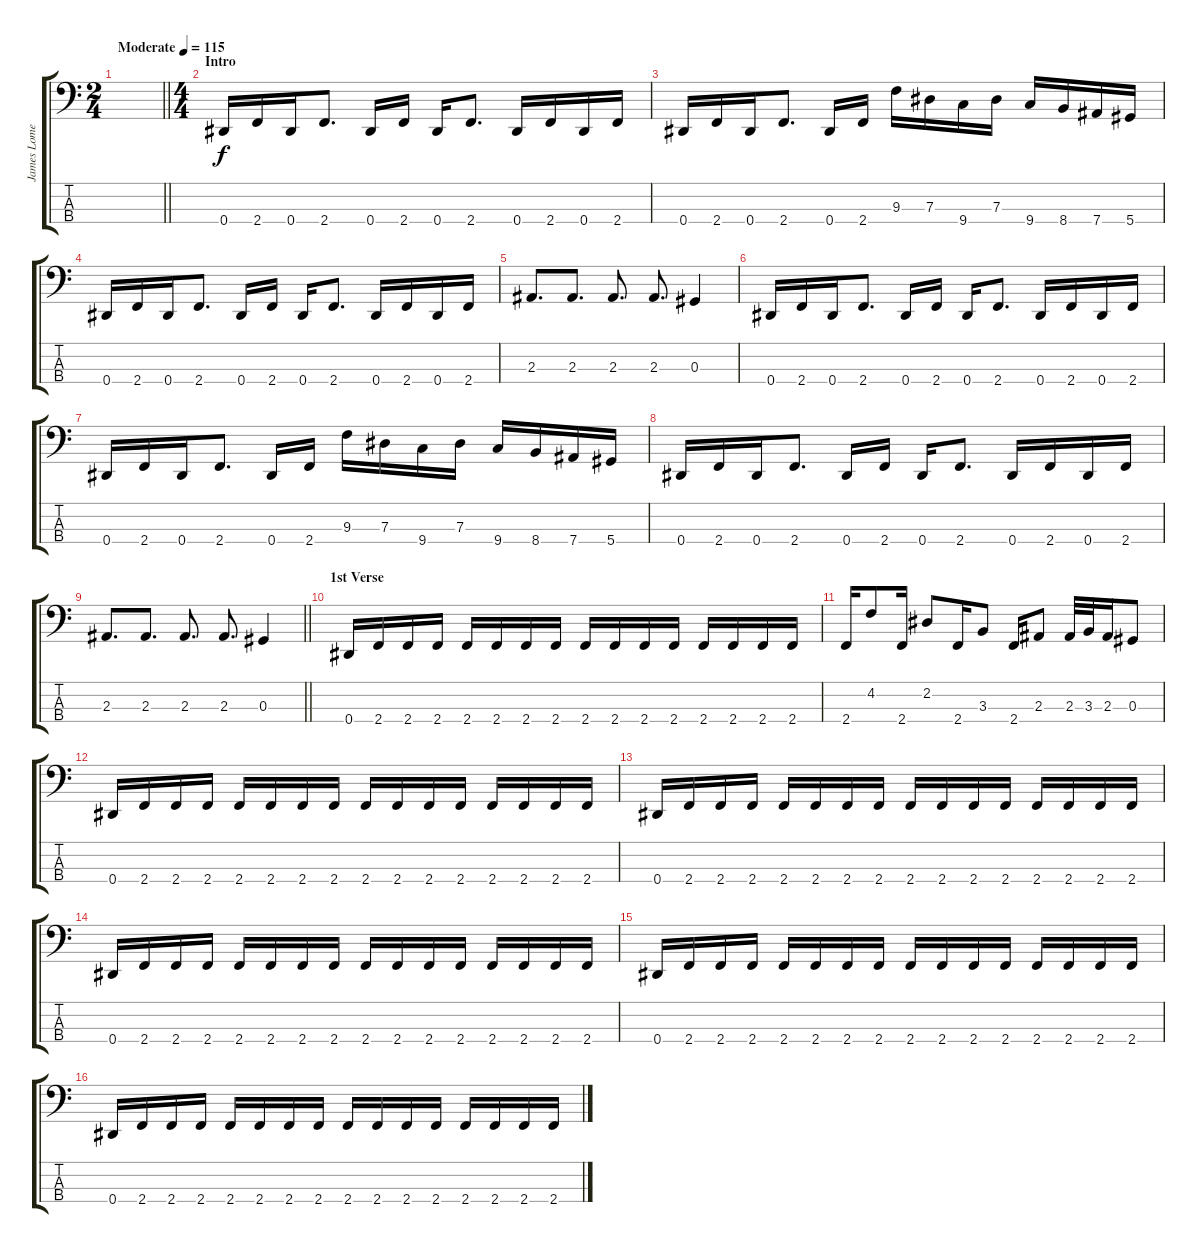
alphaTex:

\track ("James Lomenzo" "James Lome") {instrument electricbasspick}
\staff {score tabs}
\tuning (Gb2 Db2 Ab1 Eb1) {hide}
\ts (2 4)
\tempo (115 "Moderate")
\clef f4
\barLineRight lightlight
\ks c
|
\ts (4 4)
\section ("" "Intro")
0.4.16 2.4.16 0.4.16 2.4.8{d} 0.4.16 2.4.16 0.4.16 2.4.8{d} 0.4.16 2.4.16 0.4.16 2.4.16 |
0.4.16 2.4.16 0.4.16 2.4.8{d} 0.4.16 2.4.16 9.3.16 7.3.16 9.4.16 7.3.16 9.4.16 8.4.16 7.4.16 5.4.16 |
0.4.16 2.4.16 0.4.16 2.4.8{d} 0.4.16 2.4.16 0.4.16 2.4.8{d} 0.4.16 2.4.16 0.4.16 2.4.16 |
2.3.8{d} 2.3.8{d} 2.3.8{d} 2.3.8{d} 0.3.4 |
0.4.16 2.4.16 0.4.16 2.4.8{d} 0.4.16 2.4.16 0.4.16 2.4.8{d} 0.4.16 2.4.16 0.4.16 2.4.16 |
0.4.16 2.4.16 0.4.16 2.4.8{d} 0.4.16 2.4.16 9.3.16 7.3.16 9.4.16 7.3.16 9.4.16 8.4.16 7.4.16 5.4.16 |
0.4.16 2.4.16 0.4.16 2.4.8{d} 0.4.16 2.4.16 0.4.16 2.4.8{d} 0.4.16 2.4.16 0.4.16 2.4.16 |
\barLineRight lightlight
2.3.8{d} 2.3.8{d} 2.3.8{d} 2.3.8{d} 0.3.4 |
\section ("" "1st Verse")
0.4.16 2.4.16 2.4.16 2.4.16 2.4.16 2.4.16 2.4.16 2.4.16 2.4.16 2.4.16 2.4.16 2.4.16 2.4.16 2.4.16 2.4.16 2.4.16 |
2.4.16 4.2.8 2.4.16 2.2.8 2.4.16 3.3.8 2.4.16 2.3.8 2.3.32 3.3.32 2.3.16 0.3.8 |
0.4.16 2.4.16 2.4.16 2.4.16 2.4.16 2.4.16 2.4.16 2.4.16 2.4.16 2.4.16 2.4.16 2.4.16 2.4.16 2.4.16 2.4.16 2.4.16 |
0.4.16 2.4.16 2.4.16 2.4.16 2.4.16 2.4.16 2.4.16 2.4.16 2.4.16 2.4.16 2.4.16 2.4.16 2.4.16 2.4.16 2.4.16 2.4.16 |
0.4.16 2.4.16 2.4.16 2.4.16 2.4.16 2.4.16 2.4.16 2.4.16 2.4.16 2.4.16 2.4.16 2.4.16 2.4.16 2.4.16 2.4.16 2.4.16 |
0.4.16 2.4.16 2.4.16 2.4.16 2.4.16 2.4.16 2.4.16 2.4.16 2.4.16 2.4.16 2.4.16 2.4.16 2.4.16 2.4.16 2.4.16 2.4.16 |
0.4.16 2.4.16 2.4.16 2.4.16 2.4.16 2.4.16 2.4.16 2.4.16 2.4.16 2.4.16 2.4.16 2.4.16 2.4.16 2.4.16 2.4.16 2.4.16
